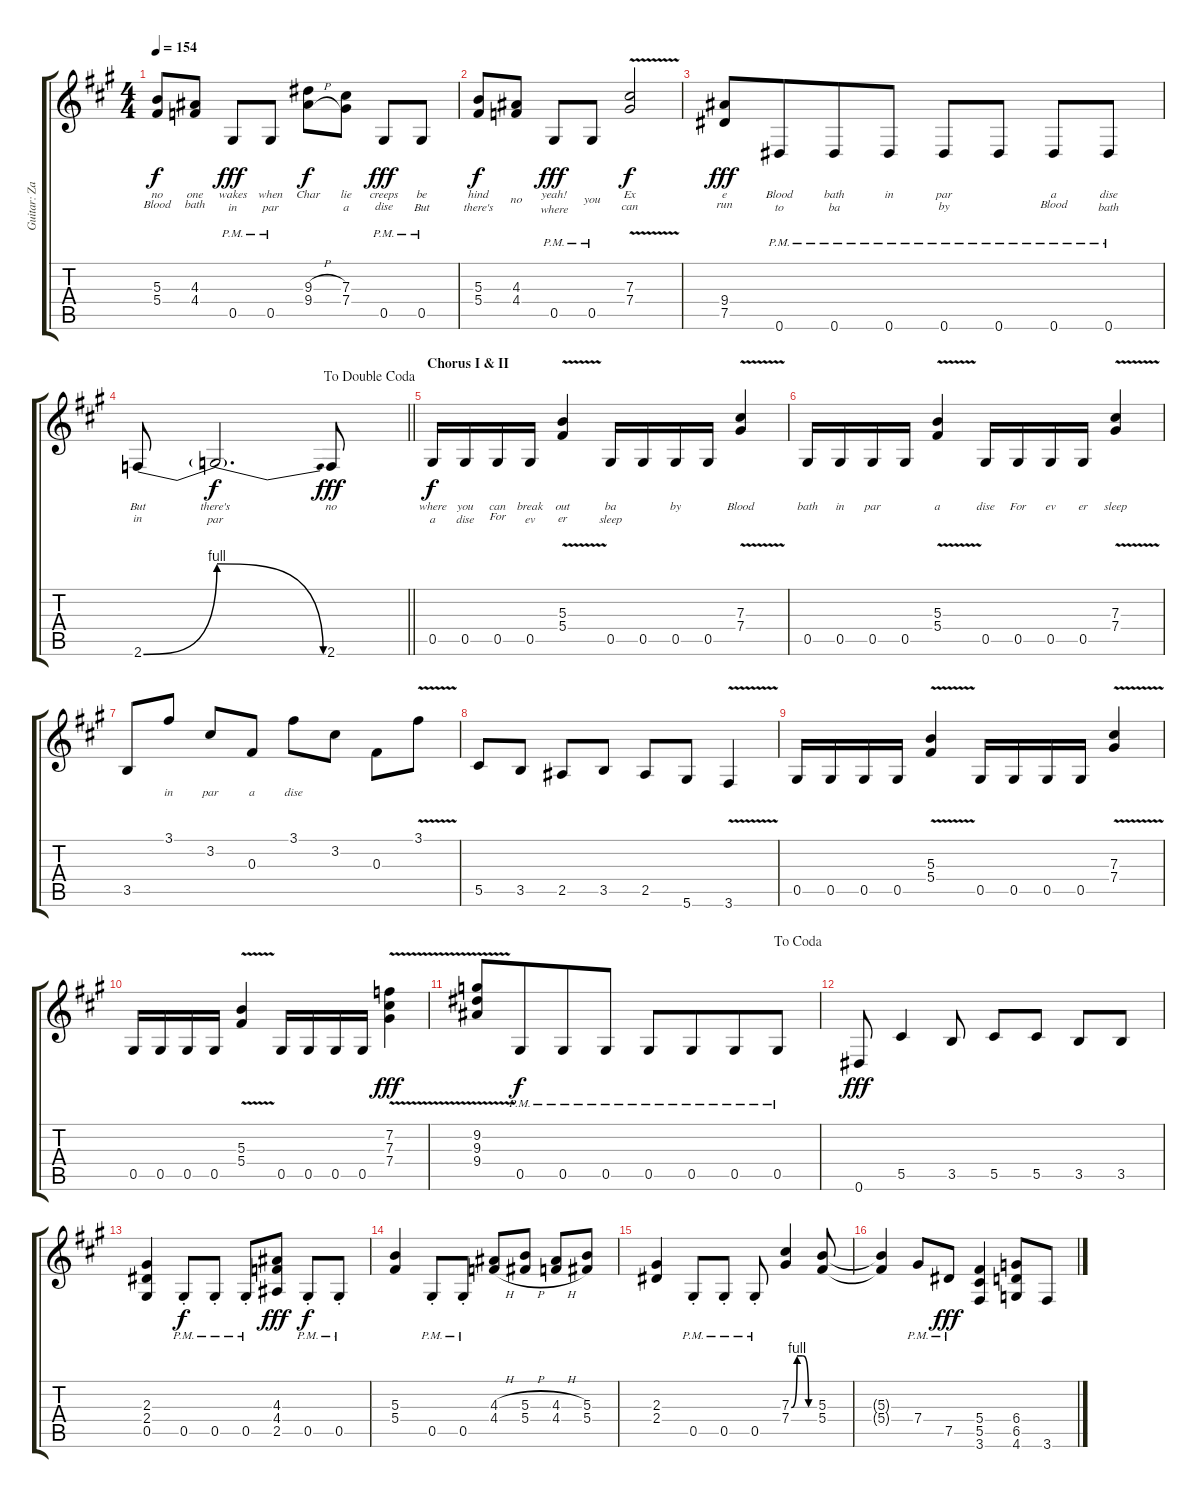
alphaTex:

\track ("Guitar: Zakk" "Guitar: Za") {instrument overdrivenguitar}
\staff {score tabs}
\tuning (Eb4 Bb3 Gb3 Db3 Ab2 Eb2) {hide}
\ts (4 4)
\tempo 154
\clef g2
\ks a
(5.3 5.4).8{lyrics (0 "no") lyrics (1 "Blood") lyrics (2 "") lyrics (3 "") lyrics (4 "") dy f} (4.3 4.4).8{lyrics (0 "one") lyrics (1 "bath") lyrics (2 "") lyrics (3 "") lyrics (4 "")} 0.5{pm}.8{lyrics (0 "wakes") lyrics (1 "in") lyrics (2 "") lyrics (3 "") lyrics (4 "") dy fff} 0.5{pm}.8{lyrics (0 "when") lyrics (1 "par") lyrics (2 "") lyrics (3 "") lyrics (4 "")} (9.3{h} 9.4{h}).8{lyrics (0 "Char") lyrics (1 "") lyrics (2 "") lyrics (3 "") lyrics (4 "") dy f} (7.3 7.4).8{lyrics (0 "lie") lyrics (1 "a") lyrics (2 "") lyrics (3 "") lyrics (4 "")} 0.5{pm}.8{lyrics (0 "creeps") lyrics (1 "dise") lyrics (2 "") lyrics (3 "") lyrics (4 "") dy fff} 0.5{pm}.8{lyrics (0 "be") lyrics (1 "But") lyrics (2 "") lyrics (3 "") lyrics (4 "")} |
(5.3 5.4).8{lyrics (0 "hind") lyrics (1 "there's") lyrics (2 "") lyrics (3 "") lyrics (4 "") dy f} (4.3 4.4).8{lyrics (0 "") lyrics (1 "no") lyrics (2 "") lyrics (3 "") lyrics (4 "")} 0.5{pm}.8{lyrics (0 "yeah!") lyrics (1 "where") lyrics (2 "") lyrics (3 "") lyrics (4 "") dy fff} 0.5{pm}.8{lyrics (0 "") lyrics (1 "you") lyrics (2 "") lyrics (3 "") lyrics (4 "")} (7.3 7.4{v}).2{lyrics (0 "Ex") lyrics (1 "can") lyrics (2 "") lyrics (3 "") lyrics (4 "") dy f} |
(9.4 7.5).8{lyrics (0 "e") lyrics (1 "run") lyrics (2 "") lyrics (3 "") lyrics (4 "") dy fff} 0.6{pm}.8{lyrics (0 "Blood") lyrics (1 "to") lyrics (2 "") lyrics (3 "") lyrics (4 "") beam merge} 0.6{pm}.8{lyrics (0 "bath") lyrics (1 "ba") lyrics (2 "") lyrics (3 "") lyrics (4 "")} 0.6{pm}.8{lyrics (0 "in") lyrics (1 "") lyrics (2 "") lyrics (3 "") lyrics (4 "")} 0.6{pm}.8{lyrics (0 "par") lyrics (1 "by") lyrics (2 "") lyrics (3 "") lyrics (4 "") beam merge} 0.6{pm}.8{lyrics (0 "") lyrics (1 "") lyrics (2 "") lyrics (3 "") lyrics (4 "")} 0.6{pm}.8{lyrics (0 "a") lyrics (1 "Blood") lyrics (2 "") lyrics (3 "") lyrics (4 "") beam merge} 0.6{pm}.8{lyrics (0 "dise") lyrics (1 "bath") lyrics (2 "") lyrics (3 "") lyrics (4 "")} |
\jump dadoublecoda
\barLineRight lightlight
2.6{be (bend 0 0 60 4)}.8{lyrics (0 "But") lyrics (1 "in") lyrics (2 "") lyrics (3 "") lyrics (4 "")} 2.6{be (release 0 4 60 0) t}.2{d lyrics (0 "there's") lyrics (1 "par") lyrics (2 "") lyrics (3 "") lyrics (4 "") dy f} 2.6.8{lyrics (0 "no") lyrics (1 "") lyrics (2 "") lyrics (3 "") lyrics (4 "") dy fff} |
\section ("" "Chorus I & II")
0.5.16{lyrics (0 "where") lyrics (1 "a") lyrics (2 "") lyrics (3 "") lyrics (4 "") dy f} 0.5.16{lyrics (0 "you") lyrics (1 "dise") lyrics (2 "") lyrics (3 "") lyrics (4 "")} 0.5.16{lyrics (0 "can") lyrics (1 "For") lyrics (2 "") lyrics (3 "") lyrics (4 "")} 0.5.16{lyrics (0 "break") lyrics (1 "ev") lyrics (2 "") lyrics (3 "") lyrics (4 "")} (5.3{v} 5.4{v}).4{lyrics (0 "out") lyrics (1 "er") lyrics (2 "") lyrics (3 "") lyrics (4 "")} 0.5.16{lyrics (0 "ba") lyrics (1 "sleep") lyrics (2 "") lyrics (3 "") lyrics (4 "")} 0.5.16{lyrics (0 "") lyrics (1 "") lyrics (2 "") lyrics (3 "") lyrics (4 "")} 0.5.16{lyrics (0 "by") lyrics (1 "") lyrics (2 "") lyrics (3 "") lyrics (4 "")} 0.5.16{lyrics (0 "") lyrics (1 "") lyrics (2 "") lyrics (3 "") lyrics (4 "")} (7.3{v} 7.4{v}).4{lyrics (0 "Blood") lyrics (1 "") lyrics (2 "") lyrics (3 "") lyrics (4 "")} |
0.5.16{lyrics (0 "bath") lyrics (1 "") lyrics (2 "") lyrics (3 "") lyrics (4 "")} 0.5.16{lyrics (0 "in") lyrics (1 "") lyrics (2 "") lyrics (3 "") lyrics (4 "")} 0.5.16{lyrics (0 "par") lyrics (1 "") lyrics (2 "") lyrics (3 "") lyrics (4 "")} 0.5.16{lyrics (0 "") lyrics (1 "") lyrics (2 "") lyrics (3 "") lyrics (4 "")} (5.3{v} 5.4{v}).4{lyrics (0 "a") lyrics (1 "") lyrics (2 "") lyrics (3 "") lyrics (4 "")} 0.5.16{lyrics (0 "dise") lyrics (1 "") lyrics (2 "") lyrics (3 "") lyrics (4 "")} 0.5.16{lyrics (0 "For") lyrics (1 "") lyrics (2 "") lyrics (3 "") lyrics (4 "")} 0.5.16{lyrics (0 "ev") lyrics (1 "") lyrics (2 "") lyrics (3 "") lyrics (4 "")} 0.5.16{lyrics (0 "er") lyrics (1 "") lyrics (2 "") lyrics (3 "") lyrics (4 "")} (7.3{v} 7.4{v}).4{lyrics (0 "sleep") lyrics (1 "") lyrics (2 "") lyrics (3 "") lyrics (4 "")} |
3.5.8{lyrics (0 "") lyrics (1 "") lyrics (2 "") lyrics (3 "") lyrics (4 "")} 3.1.8{lyrics (0 "in") lyrics (1 "") lyrics (2 "") lyrics (3 "") lyrics (4 "")} 3.2.8{lyrics (0 "par") lyrics (1 "") lyrics (2 "") lyrics (3 "") lyrics (4 "")} 0.3.8{lyrics (0 "a") lyrics (1 "") lyrics (2 "") lyrics (3 "") lyrics (4 "")} 3.1.8{lyrics (0 "dise") lyrics (1 "") lyrics (2 "") lyrics (3 "") lyrics (4 "")} 3.2.8 0.3.8 3.1{v}.8 |
5.5.8 3.5.8 2.5.8 3.5.8 2.5.8 5.6.8 3.6{v}.4 |
0.5.16 0.5.16 0.5.16 0.5.16 (5.3{v} 5.4{v}).4 0.5.16 0.5.16 0.5.16 0.5.16 (7.3{v} 7.4{v}).4 |
0.5.16 0.5.16 0.5.16 0.5.16 (5.3{v} 5.4{v}).4 0.5.16 0.5.16 0.5.16 0.5.16 (7.2 7.3{v} 7.4{v}).4{dy fff} |
\jump dacoda
(9.2 9.3{v} 9.4{v}).8 0.5{pm}.8{dy f beam merge} 0.5{pm}.8 0.5{pm}.8 0.5{pm}.8 0.5{pm}.8{beam merge} 0.5{pm}.8 0.5{pm}.8 |
0.6.8{dy fff} 5.5.4 3.5.8 5.5.8 5.5.8 3.5.8 3.5.8 |
(2.3 2.4 0.5).4 0.5{pm st}.8{dy f} 0.5{pm st}.8 0.5{pm st}.8 (4.3 4.4 2.5).8{dy fff} 0.5{pm st}.8{dy f} 0.5{pm st}.8 |
(5.3 5.4).4 0.5{pm st}.8 0.5{pm st}.8 (4.3{h} 4.4{h}).8 (5.3{h} 5.4{h}).8 (4.3{h} 4.4{h}).8 (5.3 5.4).8 |
(2.3 2.4).4 0.5{pm st}.8 0.5{pm st}.8 0.5{pm st}.8 (7.3{be (custom 0 0 15 4 30 4 45 0 60 0)} 7.4).4 (5.3 5.4).8 |
(5.3{t} 5.4{t}).4 7.4{pm}.8 7.5{pm}.8{dy fff} (5.4 5.5 3.6).4 (6.4 6.5 4.6).8 3.6.8
